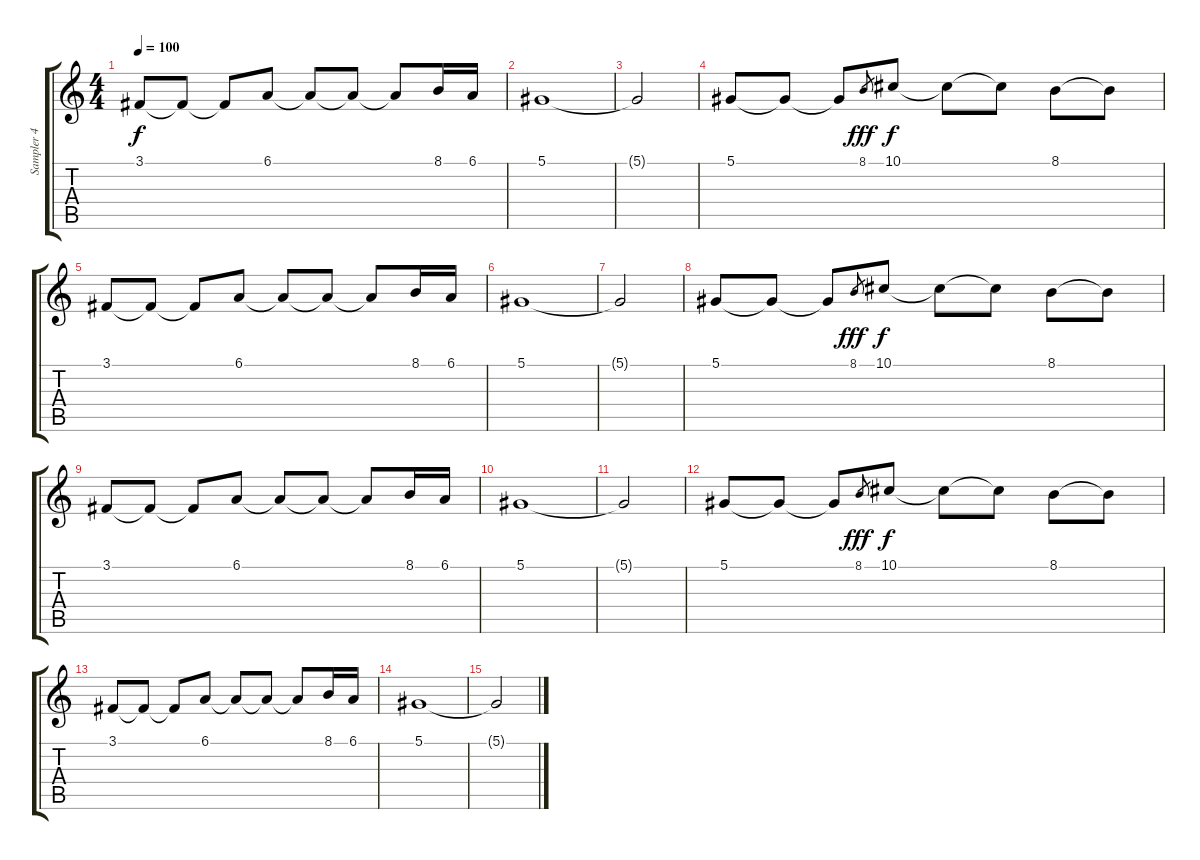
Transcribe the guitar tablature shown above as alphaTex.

\track ("Sampler 4" "Sampler 4") {instrument violin}
\staff {score tabs}
\tuning (Eb4 Bb3 Gb3 Db3 Ab2 Db2) {hide}
\ts (4 4)
\tempo 100
\clef g2
\ks c
3.1.8{dy f} 3.1{t}.8 3.1{t}.8 6.1.8 6.1{t}.8 6.1{t}.8 6.1{t}.8 8.1.16 6.1.16 |
5.1.1 |
5.1{t}.2 |
5.1.8 5.1{t}.8 5.1{t}.8 8.1.8{gr dy fff} 10.1.8{dy f} 10.1{t}.8 10.1{t}.8 8.1.8 8.1{t}.8 |
3.1.8 3.1{t}.8 3.1{t}.8 6.1.8 6.1{t}.8 6.1{t}.8 6.1{t}.8 8.1.16 6.1.16 |
5.1.1 |
5.1{t}.2 |
5.1.8 5.1{t}.8 5.1{t}.8 8.1.8{gr dy fff} 10.1.8{dy f} 10.1{t}.8 10.1{t}.8 8.1.8 8.1{t}.8 |
3.1.8 3.1{t}.8 3.1{t}.8 6.1.8 6.1{t}.8 6.1{t}.8 6.1{t}.8 8.1.16 6.1.16 |
5.1.1 |
5.1{t}.2 |
5.1.8 5.1{t}.8 5.1{t}.8 8.1.8{gr dy fff} 10.1.8{dy f} 10.1{t}.8 10.1{t}.8 8.1.8 8.1{t}.8 |
3.1.8 3.1{t}.8 3.1{t}.8 6.1.8 6.1{t}.8 6.1{t}.8 6.1{t}.8 8.1.16 6.1.16 |
5.1.1 |
5.1{t}.2
